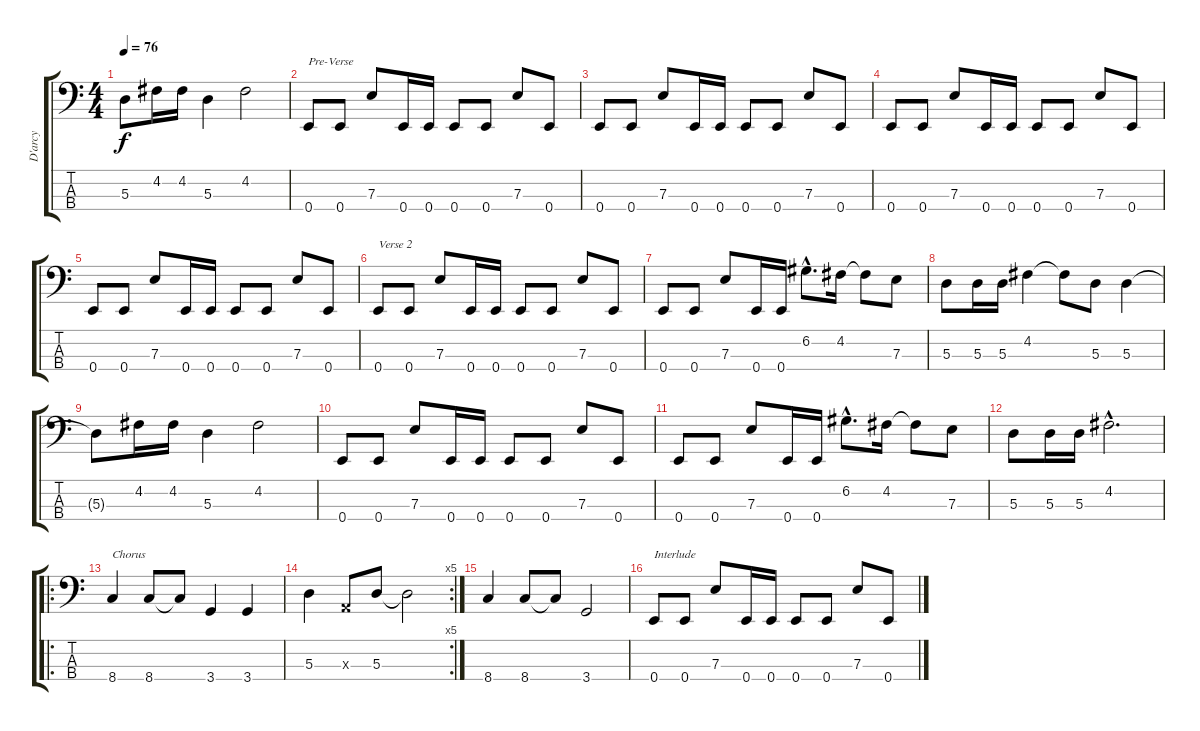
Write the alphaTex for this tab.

\track ("D'arcy" "D'arcy") {instrument electricbassfinger}
\staff {score tabs}
\tuning (G2 D2 A1 E1) {hide}
\ts (4 4)
\tempo 76
\clef f4
\ks c
5.3{t}.8{dy f} 4.2.16 4.2.16 5.3.4 4.2.2 |
0.4.8{txt "Pre-Verse"} 0.4.8 7.3.8 0.4.16 0.4.16 0.4.8 0.4.8 7.3.8 0.4.8 |
0.4.8 0.4.8 7.3.8 0.4.16 0.4.16 0.4.8 0.4.8 7.3.8 0.4.8 |
0.4.8 0.4.8 7.3.8 0.4.16 0.4.16 0.4.8 0.4.8 7.3.8 0.4.8 |
0.4.8 0.4.8 7.3.8 0.4.16 0.4.16 0.4.8 0.4.8 7.3.8 0.4.8 |
0.4.8{txt "Verse 2"} 0.4.8 7.3.8 0.4.16 0.4.16 0.4.8 0.4.8 7.3.8 0.4.8 |
0.4.8 0.4.8 7.3.8 0.4.16 0.4.16 6.2{hac}.8{d} 4.2.16 4.2{t}.8 7.3.8 |
5.3.8 5.3.16 5.3.16 4.2.4 4.2{t}.8 5.3.8 5.3.4 |
5.3{t}.8 4.2.16 4.2.16 5.3.4 4.2.2 |
0.4.8 0.4.8 7.3.8 0.4.16 0.4.16 0.4.8 0.4.8 7.3.8 0.4.8 |
0.4.8 0.4.8 7.3.8 0.4.16 0.4.16 6.2{hac}.8{d} 4.2.16 4.2{t}.8 7.3.8 |
5.3.8 5.3.16 5.3.16 4.2{hac}.2{d} |
\ro
8.4.4{txt "Chorus"} 8.4.8 8.4{t}.8 3.4.4 3.4.4 |
\rc 5
5.3.4 0.3{x}.8 5.3.8 5.3{t}.2 |
8.4.4 8.4.8 8.4{t}.8 3.4.2 |
0.4.8{txt "Interlude"} 0.4.8 7.3.8 0.4.16 0.4.16 0.4.8 0.4.8 7.3.8 0.4.8
